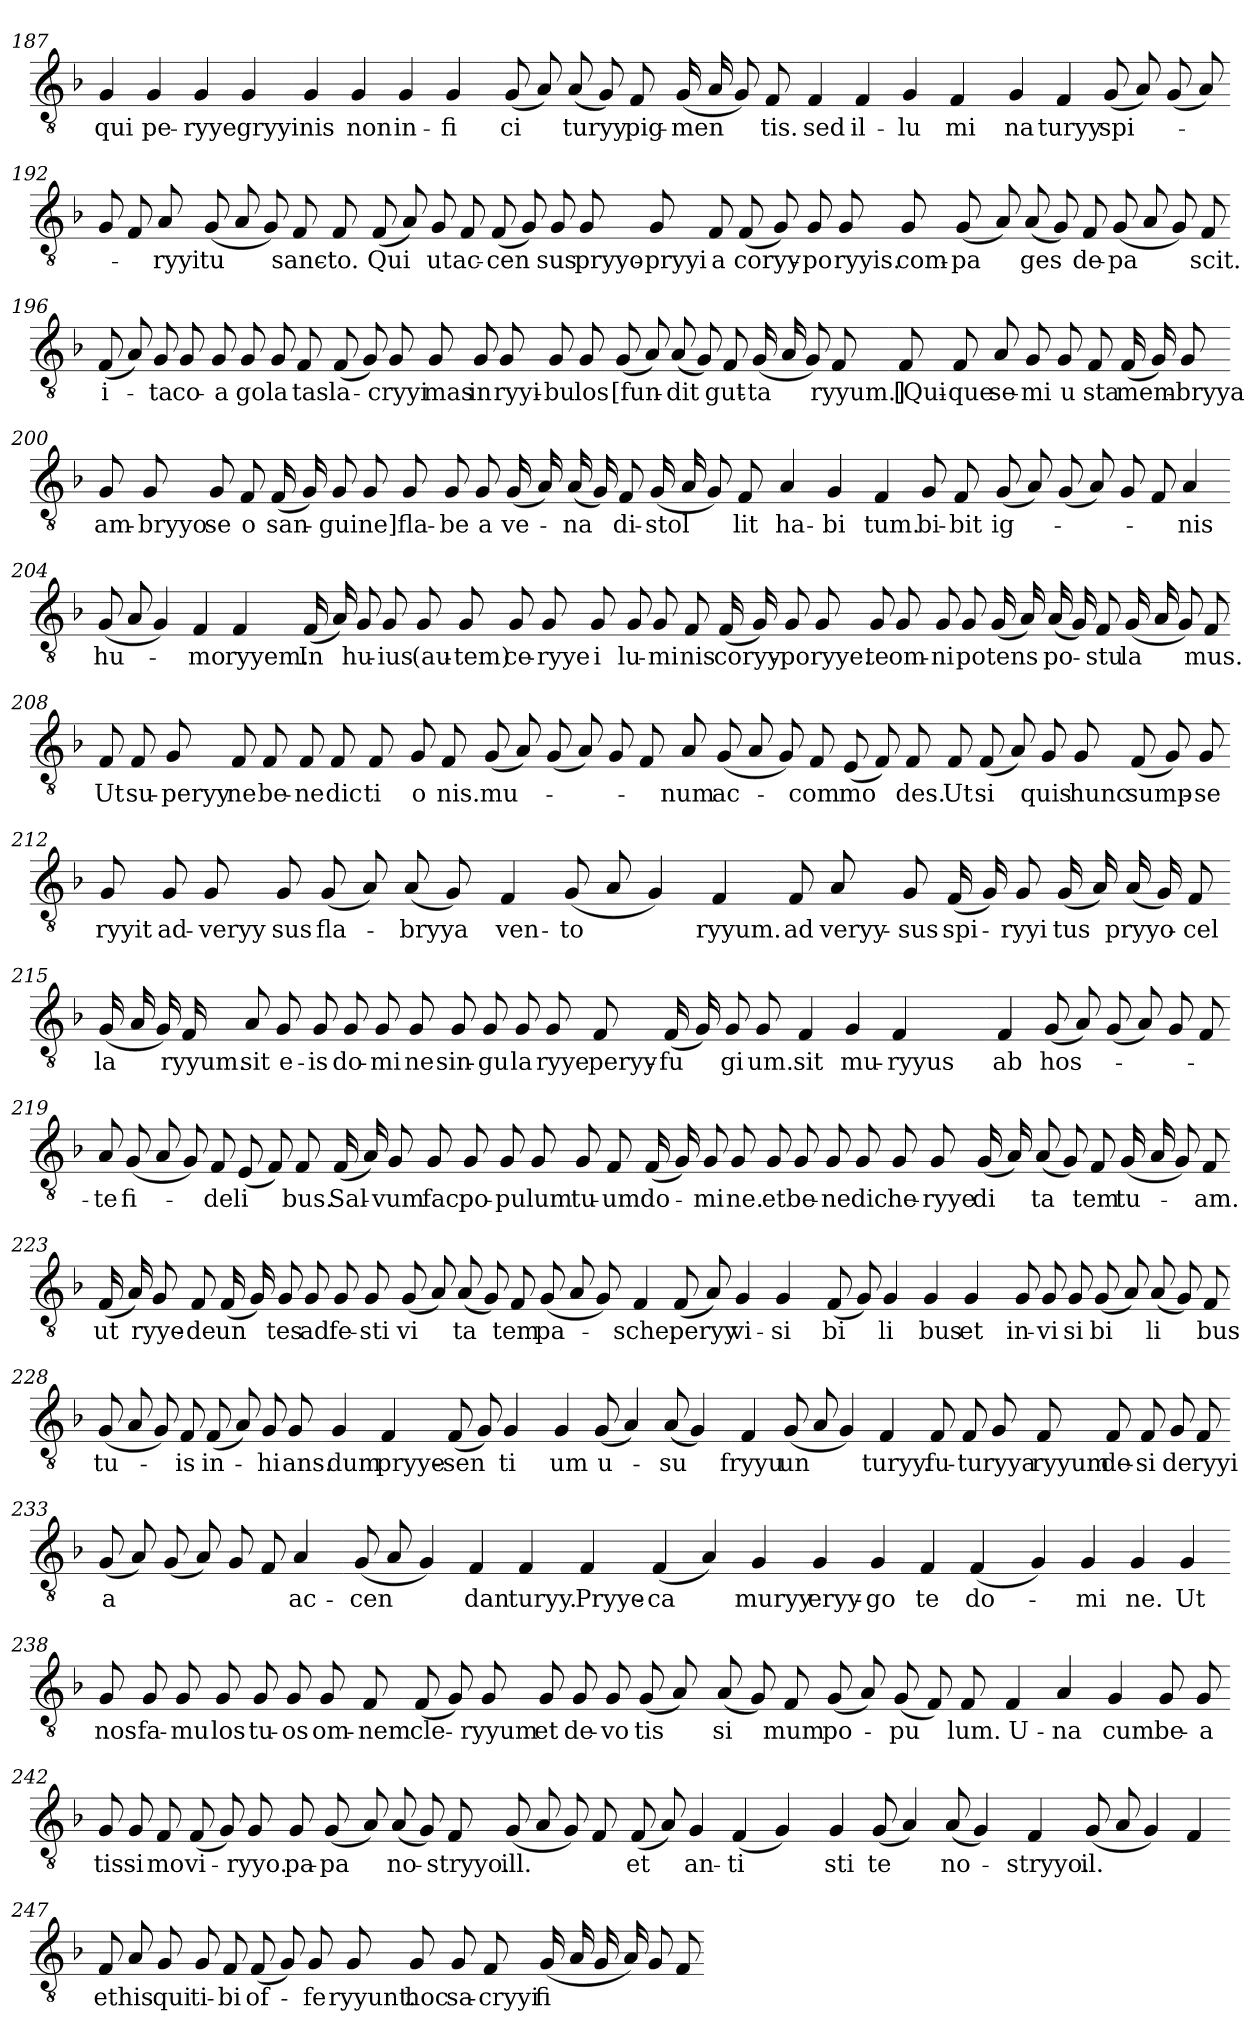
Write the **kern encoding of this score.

**kern	**text
*part1	*part1
*staff1	*staff1
*clefGv2	*
*k[b-]	*
=187	=187
4G	qui
4G	pe-
4G	ryye
4G	gryyi
=188-	=188-
4G	-nis
4G	non
4G	in-
4G	fi
=189-	=189-
(8G	ci
8A)	.
(8A	-turyy
8G)	.
8F	pig-
(16G	men
16A	.
8G)	.
8F	-tis.
=190-	=190-
4F	sed
4F	il-
4G	lu
4F	mi
=191-	=191-
4G	na
4F	-turyy
(8G	spi-
8A)	.
(8G	.
8A)	.
=192-	=192-
8G	.
8F	.
8A	ryyi
(8G	-tu
8A	.
8G)	.
8F	sanc-
8F	-to.
=193-	=193-
(8F	Qui
8A)	.
8G	ut
8F	ac-
(8F	cen
8G)	.
8G	-sus
8G	pryyo-
=194-	=194-
8G	pryyi
8F	-a
(8F	coryy-
8G)	.
8G	po
8G	-ryyis.
8G	com-
(8G	pa
=195-	=195-
8A)	.
(8A	-ges
8G)	.
8F	de-
(8G	pa
8A	.
8G)	.
8F	-scit.
=196-	=196-
(8F	i-
8A)	.
8G	-ta
8G	co-
8G	a
8G	go
8G	la
8F	-tas
=197-	=197-
(8F	la-
8G)	.
8G	cryyi
8G	-mas
8G	in
8G	ryyi-
8G	bu
8G	-los
=198-	=198-
(8G	[fun-
8A)	.
(8A	-dit
8G)	.
8F	gut-
(16G	ta
16A	.
8G)	.
8F	-ryyum.]
=199-	=199-
8F	[Qui-
8F	-que
8A	se-
8G	mi
8G	u
8F	-sta
(16F	mem-
16G)	.
8G	-bryya
=200-	=200-
8G	am-
8G	bryyo
8G	se
8F	-o
(16F	san-
16G)	.
8G	gui
8G	-ne]
8G	fla-
=201-	=201-
8G	be
8G	-a
(16G	ve-
16A)	.
(16A	-na
16G)	.
8F	di-
(16G	stol
16A	.
8G)	.
8F	-lit
=202-	=202-
4A	ha-
4G	bi
4F	-tum.
8G	bi-
8F	-bit
=203-	=203-
(8G	ig-
8A)	.
(8G	.
8A)	.
8G	.
8F	.
4A	-nis
=204-	=204-
(8G	hu-
8A	.
4G)	.
4F	mo
4F	-ryyem.
=205-	=205-
(16F	In
16A)	.
8G	hu-
8G	-ius
8G	(au-
8G	-tem)
8G	ce-
8G	ryye
8G	-i
=206-	=206-
8G	lu-
8G	mi
8F	-nis
(16F	coryy-
16G)	.
8G	po
8G	-ryye.
8G	te
8G	om-
=207-	=207-
8G	ni
8G	po
(16G	-tens
16A)	.
(16A	po-
16G)	.
8F	stu
(16G	la
16A	.
8G)	.
8F	-mus.
=208-	=208-
8F	Ut
8F	su-
8G	peryy
8F	-ne
8F	be-
8F	ne
8F	dic
8F	ti
=209-	=209-
8G	o
8F	-nis.
(8G	mu-
8A)	.
(8G	.
8A)	.
8G	.
8F	.
=210-	=210-
8A	-num
(8G	ac-
8A	.
8G)	.
8F	com
(8E	mo
8F)	.
8F	-des.
=211-	=211-
8F	Ut
(8F	si
8A)	.
8G	quis
8G	hunc
(8F	sump-
8G)	.
8G	se
=212-	=212-
8G	-ryyit
8G	ad-
8G	veryy
8G	-sus
(8G	fla-
8A)	.
(8A	-bryya
8G)	.
=213-	=213-
4F	ven-
(8G	to
8A	.
4G)	.
4F	-ryyum.
=214-	=214-
8F	ad
8A	veryy-
8G	-sus
(16F	spi-
16G)	.
8G	ryyi
(16G	-tus
16A)	.
(16A	pryyo-
16G)	.
8F	cel
=215-	=215-
(16G	la
16A	.
16G)	.
16F	-ryyum.
8A	sit
8G	e-
8G	-is
8G	do-
8G	mi
8G	-ne
=216-	=216-
8G	sin-
8G	gu
8G	la
8G	-ryye
8F	peryy-
(16F	fu
16G)	.
8G	gi
8G	-um.
=217-	=217-
4F	sit
4G	mu-
4F	-ryyus
4ryy	.
=218-	=218-
4F	ab
(8G	hos-
8A)	.
(8G	.
8A)	.
8G	.
8F	.
=219-	=219-
8A	-te
(8G	fi-
8A	.
8G)	.
8F	de
(8E	li
8F)	.
8F	-bus.
=220-	=220-
(16F	Sal-
16A)	.
8G	-vum
8G	fac
8G	po-
8G	pu
8G	-lum
8G	tu-
8F	-um
=221-	=221-
(16F	do-
16G)	.
8G	mi
8G	-ne.
8G	et
8G	be-
8G	ne
8G	-dic
8G	he-
=222-	=222-
8G	ryye
(16G	di
16A)	.
(8A	ta
8G)	.
8F	-tem
(16G	tu-
16A	.
8G)	.
8F	-am.
=223-	=223-
(16F	ut
16A)	.
8G	ryye-
8F	de
(16F	un
16G)	.
8G	-tes
8G	ad
8G	fe-
8G	sti
=224-	=224-
(8G	vi
8A)	.
(8A	ta
8G)	.
8F	-tem
(8G	pa-
8A	.
8G)	.
=225-	=225-
4F	-sche.
(8F	peryy
8A)	.
4G	vi-
4G	si
=226-	=226-
(8F	bi
8G)	.
4G	li
4G	-bus
4G	et
=227-	=227-
8G	in-
8G	vi
8G	si
(8G	bi
8A)	.
(8A	li
8G)	.
8F	-bus
=228-	=228-
(8G	tu-
8A	.
8G)	.
8F	-is
(8F	in-
8A)	.
8G	hi
8G	-ans.
=229-	=229-
4G	dum
4F	pryye-
(8F	sen
8G)	.
4G	ti
=230-	=230-
4G	-um
(8G	u-
4A)	.
(8A	su
4G)	.
=231-	=231-
4F	fryyu
(8G	un
8A	.
4G)	.
4F	-turyy.
=232-	=232-
8F	fu-
8F	tu
8G	ryya
8F	-ryyum
8F	de-
8F	si
8G	de
8F	ryyi
=233-	=233-
(8G	-a
8A)	.
(8G	.
8A)	.
8G	.
8F	.
4A	ac-
=234-	=234-
(8G	cen
8A	.
4G)	.
4F	dan
4F	-turyy.
=235-	=235-
4F	Pryye-
(4F	ca
4A)	.
4G	-muryy
=236-	=236-
4G	eryy-
4G	-go
4F	te
(4F	do-
=237-	=237-
4G)	.
4G	mi
4G	-ne.
4G	Ut
=238-	=238-
8G	nos
8G	fa-
8G	mu
8G	-los
8G	tu-
8G	-os
8G	om-
8F	-nem
=239-	=239-
(8F	cle-
8G)	.
8G	-ryyum
8G	et
8G	de-
8G	vo
(8G	tis
8A)	.
=240-	=240-
(8A	si
8G)	.
8F	-mum
(8G	po-
8A)	.
(8G	pu
8F)	.
8F	-lum.
=241-	=241-
4F	U-
4A	-na
4G	cum
8G	be-
8G	a
=242-	=242-
8G	tis
8G	si
8F	-mo
(8F	vi-
8G)	.
8G	-ryyo.
8G	pa-
(8G	-pa
=243-	=243-
8A)	.
(8A	no-
8G)	.
8F	-stryyo.
(8G	ill.
8A	.
8G)	.
8F	.
=244-	=244-
(8F	et
8A)	.
4G	an-
(4F	ti
4G)	.
=245-	=245-
4G	sti
(8G	-te
4A)	.
(8A	no-
4G)	.
=246-	=246-
4F	-stryyo.
(8G	il.
8A	.
4G)	.
4F	.
=247-	=247-
8F	et
8A	his
8G	qui
8G	ti-
8F	-bi
(8F	of-
8G)	.
8G	fe
=248-	=248-
8G	-ryyunt.
8G	hoc
8G	sa-
8F	cryyi
(16G	fi
16A	.
16G	.
16A)	.
8G	.
8F	.
=-	=-
*-	*-
